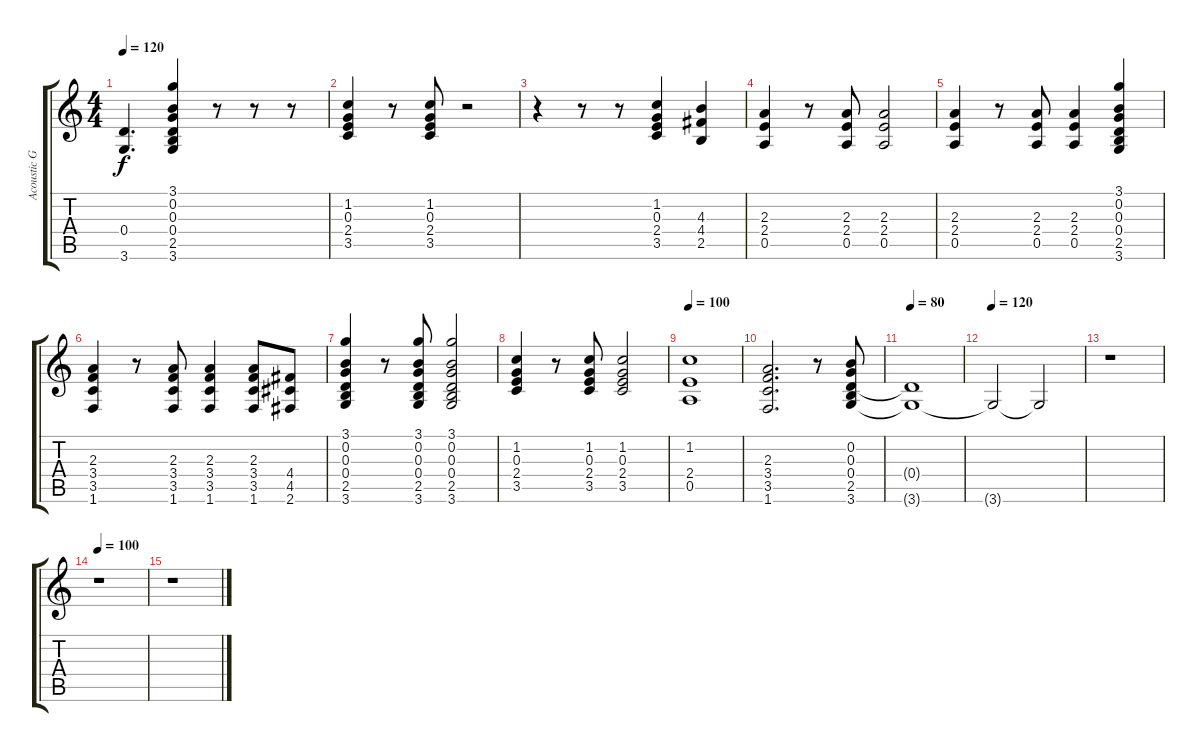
\track ("Acoustic Guitar" "Acoustic G") {instrument acousticguitarsteel}
\staff {score tabs}
\tuning (E4 B3 G3 D3 A2 E2) {hide}
\ts (4 4)
\tempo 120
\clef g2
\ks c
(0.4{t} 3.6{t}).4{d dy f} (3.1 0.2 0.3 0.4 2.5 3.6).4 r.8 r.8 r.8 |
(1.2 0.3 2.4 3.5).4 r.8 (1.2 0.3 2.4 3.5).8 r.2 |
r.4 r.8 r.8 (1.2 0.3 2.4 3.5).4 (4.3 4.4 2.5).4 |
(2.3 2.4 0.5).4 r.8 (2.3 2.4 0.5).8 (2.3 2.4 0.5).2 |
(2.3 2.4 0.5).4 r.8 (2.3 2.4 0.5).8 (2.3 2.4 0.5).4 (3.1 0.2 0.3 0.4 2.5 3.6).4 |
(2.3 3.4 3.5 1.6).4 r.8 (2.3 3.4 3.5 1.6).8 (2.3 3.4 3.5 1.6).4 (2.3 3.4 3.5 1.6).8 (4.4 4.5 2.6).8 |
(3.1 0.2 0.3 0.4 2.5 3.6).4 r.8 (3.1 0.2 0.3 0.4 2.5 3.6).8 (3.1 0.2 0.3 0.4 2.5 3.6).2 |
(1.2 0.3 2.4 3.5).4 r.8 (1.2 0.3 2.4 3.5).8 (1.2 0.3 2.4 3.5).2 |
\tempo 100
(1.2 2.4 0.5).1 |
(2.3 3.4 3.5 1.6).2{d} r.8 (0.2 0.3 0.4 2.5 3.6).8 |
\tempo 80
(0.4{t} 3.6{t}).1 |
\tempo 120
3.6{t}.2 3.6{t}.2 |
r.1 |
\tempo 100
r.1 |
r.1
